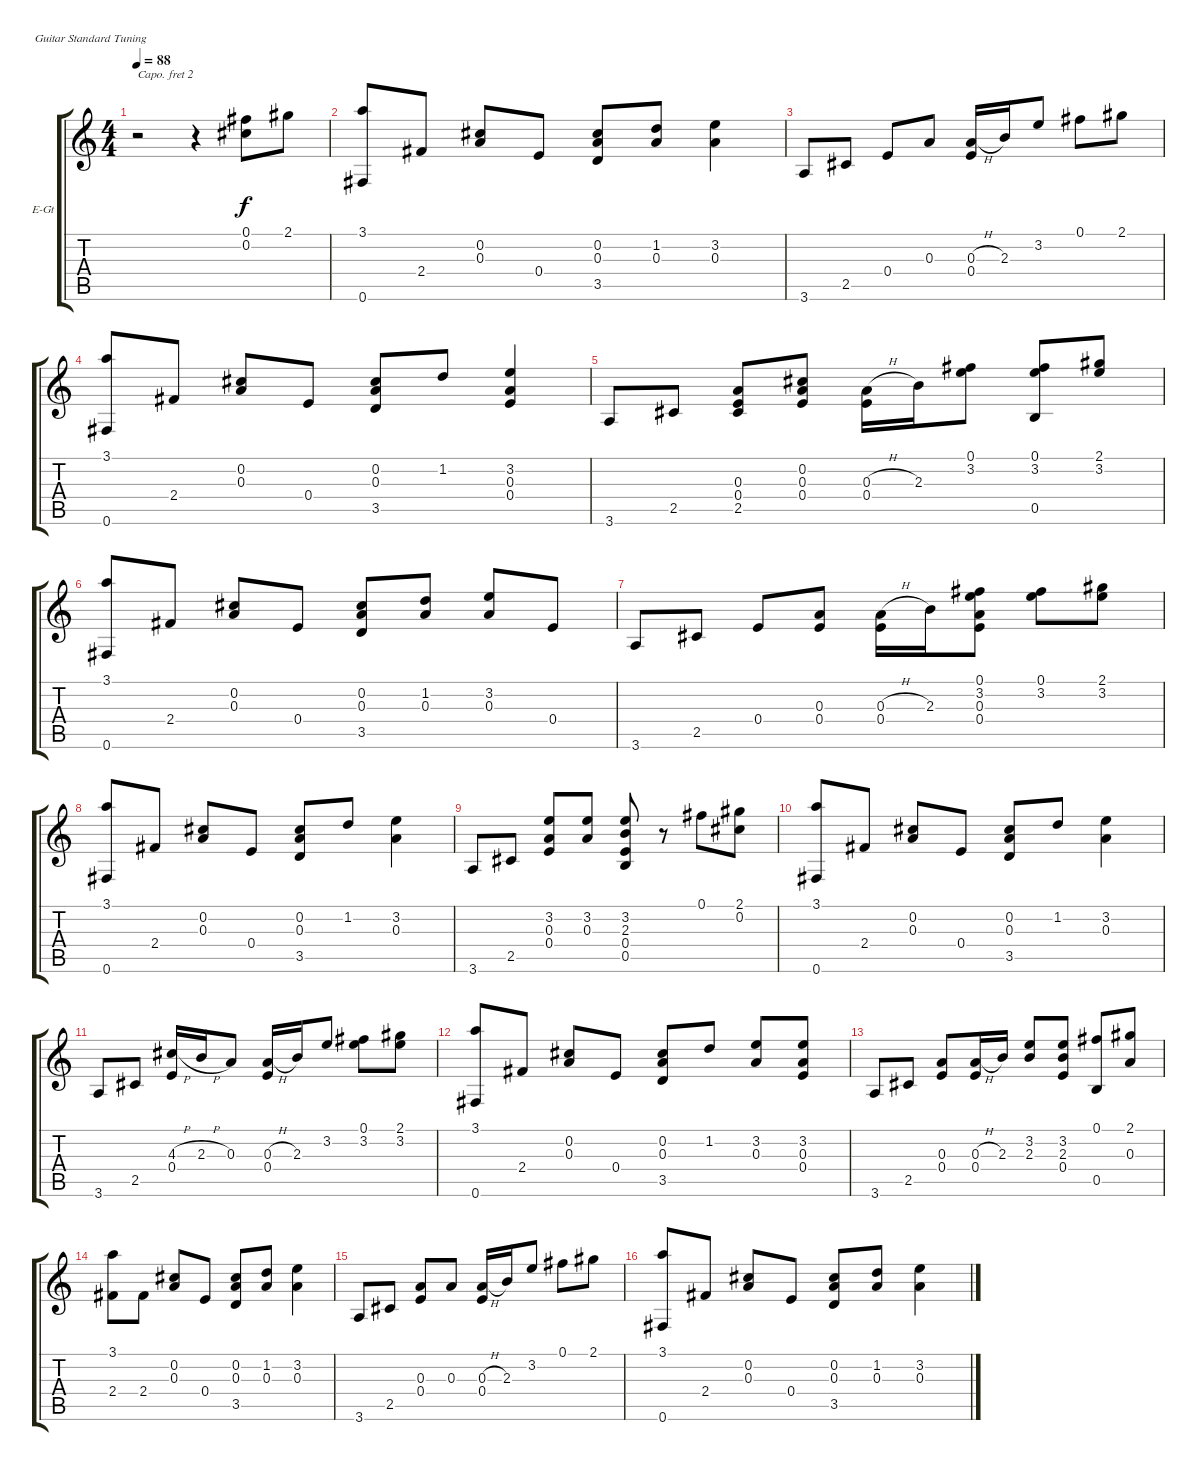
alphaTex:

\bracketExtendMode groupsimilarinstruments
\firstSystemTrackNameOrientation horizontal
\otherSystemsTrackNameOrientation horizontal
\track ("Crunch Guitar" "E-Gt") {instrument overdrivenguitar}
\staff {score tabs}
\capo 2
\tuning (E4 B3 G3 D3 A2 E2)
\ts (4 4)
\tempo 88
\clef g2
\ks c
r.2{dy f instrument overdrivenguitar} r.4 (0.1 0.2).8 2.1.8 |
(3.1 0.6).8 2.4.8 (0.2 0.3).8 0.4.8 (0.2 0.3 3.5).8 (1.2 0.3).8 (3.2 0.3).4 |
3.6.8 2.5.8 0.4.8 0.3.8 (0.3{h} 0.4).16 2.3.16 3.2.8 0.1.8 2.1.8 |
(3.1 0.6).8 2.4.8 (0.2 0.3).8 0.4.8 (0.2 0.3 3.5).8 1.2.8 (3.2 0.3 0.4).4 |
3.6.8 2.5.8 (0.3 0.4 2.5).8 (0.2 0.3 0.4).8 (0.3{h} 0.4).16 2.3.16 (0.1 3.2).8 (0.1 3.2 0.5).8 (2.1 3.2).8 |
(3.1 0.6).8 2.4.8 (0.2 0.3).8 0.4.8 (0.2 0.3 3.5).8 (1.2 0.3).8 (3.2 0.3).8 0.4.8 |
3.6.8 2.5.8 0.4.8 (0.3 0.4).8 (0.3{h} 0.4).16 2.3.16 (0.1 3.2 0.3 0.4).8 (0.1 3.2).8 (2.1 3.2).8 |
(3.1 0.6).8 2.4.8 (0.2 0.3).8 0.4.8 (0.2 0.3 3.5).8 1.2.8 (3.2 0.3).4 |
3.6.8 2.5.8 (3.2 0.3 0.4).8 (3.2 0.3).8 (3.2 2.3 0.4 0.5).8 r.8 0.1.8 (2.1 0.2).8 |
(3.1 0.6).8 2.4.8 (0.2 0.3).8 0.4.8 (0.2 0.3 3.5).8 1.2.8 (3.2 0.3).4 |
3.6.8 2.5.8 (4.3{h} 0.4).16 2.3{h}.16 0.3.8 (0.3{h} 0.4).16 2.3.16 3.2.8 (0.1 3.2).8 (2.1 3.2).8 |
(3.1 0.6).8 2.4.8 (0.2 0.3).8 0.4.8 (0.2 0.3 3.5).8 1.2.8 (3.2 0.3).8 (3.2 0.3 0.4).8 |
3.6.8 2.5.8 (0.3 0.4).8 (0.3{h} 0.4).16 2.3.16 (3.2 2.3).8 (3.2 2.3 0.4).8 (0.1 0.5).8 (2.1 0.3).8 |
(3.1 2.4).8 2.4.8 (0.2 0.3).8 0.4.8 (0.2 0.3 3.5).8 (1.2 0.3).8 (3.2 0.3).4 |
3.6.8 2.5.8 (0.3 0.4).8 0.3.8 (0.3{h} 0.4).16 2.3.16 3.2.8 0.1.8 2.1.8 |
(3.1 0.6).8 2.4.8 (0.2 0.3).8 0.4.8 (0.2 0.3 3.5).8 (1.2 0.3).8 (3.2 0.3).4
